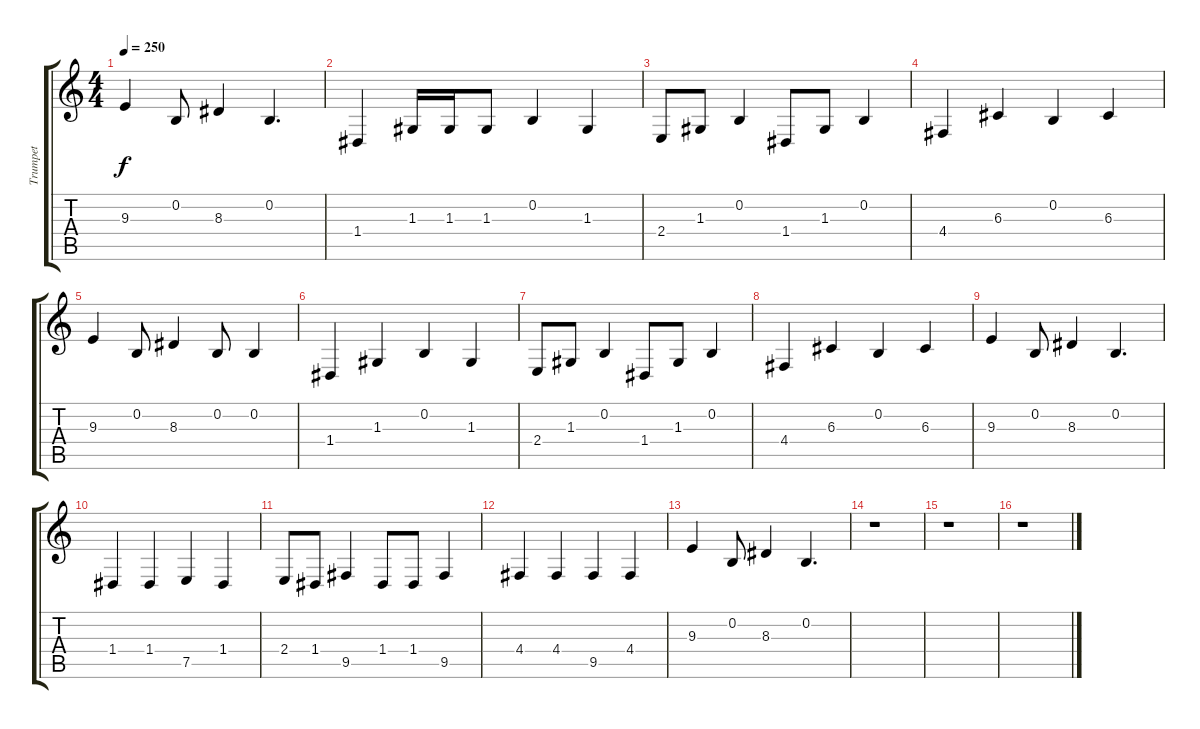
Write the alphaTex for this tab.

\track ("Trumpet" "Trumpet") {instrument trumpet}
\staff {score tabs}
\tuning (E4 B3 G3 D3 A2 E2) {hide}
\ts (4 4)
\tempo 250
\clef g2
\ks c
9.3.4{dy f} 0.2.8 8.3.4 0.2.4{d} |
1.4.4 1.3.16 1.3.16 1.3.8 0.2.4 1.3.4 |
2.4.8 1.3.8 0.2.4 1.4.8 1.3.8 0.2.4 |
4.4.4 6.3.4 0.2.4 6.3.4 |
9.3.4 0.2.8 8.3.4 0.2.8 0.2.4 |
1.4.4 1.3.4 0.2.4 1.3.4 |
2.4.8 1.3.8 0.2.4 1.4.8 1.3.8 0.2.4 |
4.4.4 6.3.4 0.2.4 6.3.4 |
9.3.4 0.2.8 8.3.4 0.2.4{d} |
1.4.4 1.4.4 7.5.4 1.4.4 |
2.4.8 1.4.8 9.5.4 1.4.8 1.4.8 9.5.4 |
4.4.4 4.4.4 9.5.4 4.4.4 |
9.3.4 0.2.8 8.3.4 0.2.4{d} |
r.1 |
r.1 |
r.1
